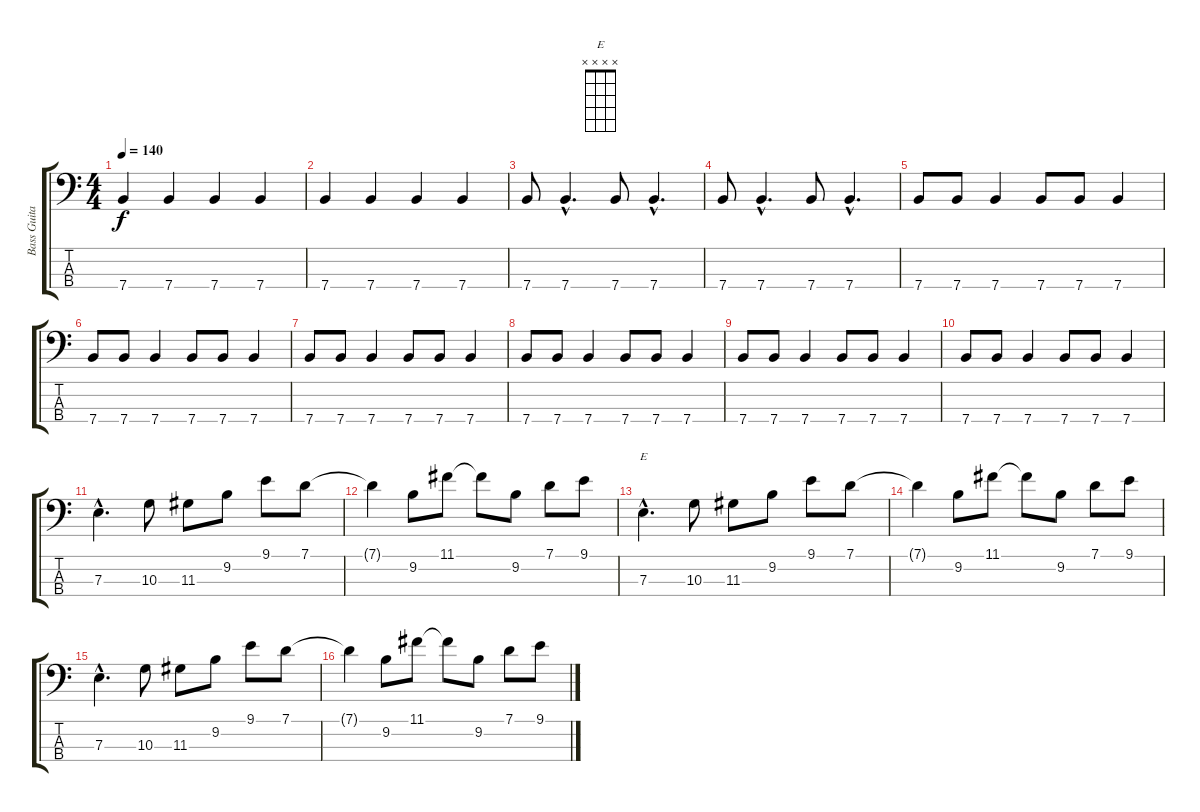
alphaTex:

\track ("Bass Guitar" "Bass Guita") {instrument electricbassfinger}
\staff {score tabs}
\tuning (G2 D2 A1 E1) {hide}
\chord ("E" x x x x)
\ts (4 4)
\tempo 140
\clef f4
\ks c
7.4.4{dy f} 7.4.4 7.4.4 7.4.4 |
7.4.4 7.4.4 7.4.4 7.4.4 |
7.4.8 7.4{hac}.4{d} 7.4.8 7.4{hac}.4{d} |
7.4.8 7.4{hac}.4{d} 7.4.8 7.4{hac}.4{d} |
7.4.8 7.4.8 7.4.4 7.4.8 7.4.8 7.4.4 |
7.4.8 7.4.8 7.4.4 7.4.8 7.4.8 7.4.4 |
7.4.8 7.4.8 7.4.4 7.4.8 7.4.8 7.4.4 |
7.4.8 7.4.8 7.4.4 7.4.8 7.4.8 7.4.4 |
7.4.8 7.4.8 7.4.4 7.4.8 7.4.8 7.4.4 |
7.4.8 7.4.8 7.4.4 7.4.8 7.4.8 7.4.4 |
7.3{hac}.4{d} 10.3.8 11.3.8 9.2.8 9.1.8 7.1.8 |
7.1{t}.4 9.2.8 11.1.8 11.1{t}.8 9.2.8 7.1.8 9.1.8 |
7.3{hac}.4{d ch "E"} 10.3.8 11.3.8 9.2.8 9.1.8 7.1.8 |
7.1{t}.4 9.2.8 11.1.8 11.1{t}.8 9.2.8 7.1.8 9.1.8 |
7.3{hac}.4{d} 10.3.8 11.3.8 9.2.8 9.1.8 7.1.8 |
7.1{t}.4 9.2.8 11.1.8 11.1{t}.8 9.2.8 7.1.8 9.1.8
